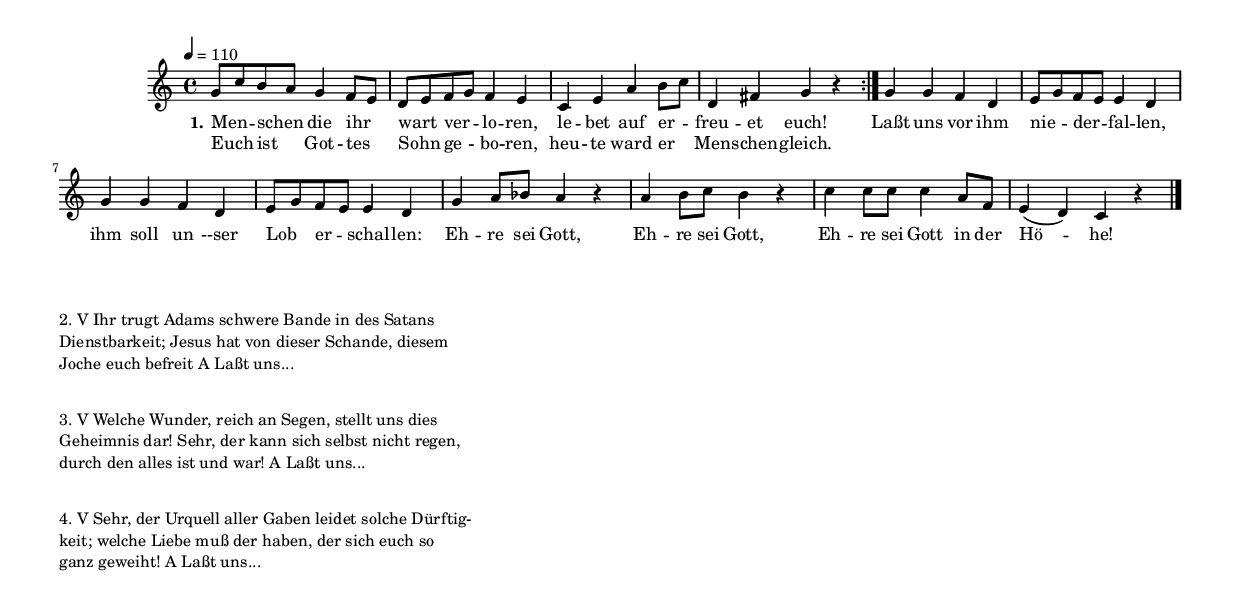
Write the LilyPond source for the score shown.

\version "2.24.3"
\include "global.ly"
\paper {
  system-system-spacing =
    #'((basic-distance . 15) 
       (minimum-distance . 10)
       (padding . 2)
       (stretchability . 60)) % defaults: 12, 8, 1, 60
}

KeyandTime = {
  \time 4/4
  %Tonart
  \key c \major
  \tempo 4 = 110
}

Melodie = \relative c'' { \set Staff.midiInstrument = #"choir aahs"
  \repeat volta 2 { g8 c h a g4 f8 e d e f g f4 e c e a h8 c d,4 fis g r4 }
  g g f d e8 g f e e4 d g g f d e8 g f e e4 d 
  g a8 b a4 r4 a h8 c h4 r4 c c8 c c4 a8 f e4( d) c r4
  \bar "|."
}

ersteStrophe = \lyricmode {
  \set stanza = "1."
  Men _ -- schen _ die ihr _ wart _ ver _ -- lo -- ren, le -- bet auf er _ -- freu -- et euch!
  Laßt uns vor ihm nie _ -- der _ -- fal -- len, ihm soll un --ser Lob _ er _ -- schal -- len:
  Eh -- re sei Gott, Eh -- re sei Gott, Eh -- re sei Gott in der Hö -- he!
}

ersteStropheWiederholung = \lyricmode {
  Euch _ ist _ Got -- tes _ Sohn _ ge _ -- bo -- ren, heu -- te ward er _ Men -- schen -- gleich.
}

zweiteStrophe = "2. V Ihr trugt Adams schwere Bande in des Satans

Dienstbarkeit; Jesus hat von dieser Schande, diesem

Joche euch befreit A Laßt uns..."

dritteStrophe = "3. V Welche Wunder, reich an Segen, stellt uns dies

Geheimnis dar! Sehr, der kann sich selbst nicht regen,

durch den alles ist und war! A Laßt uns..."

vierteStrophe = "4. V Sehr, der Urquell aller Gaben leidet solche Dürftig-

keit; welche Liebe muß der haben, der sich euch so

ganz geweiht! A Laßt uns..."

\bookpart {
  \score {
    \new ChoirStaff = "firstStaff"
    <<
      \new Voice = "Melodie" {
        \KeyandTime
        \Melodie
        \addlyrics { \ersteStrophe }
        \addlyrics { \ersteStropheWiederholung }
      }
    >>
    \layout{}
    \midi {}
  }
  \markup { 
    \column {
    \vspace #2
    \wordwrap-string \zweiteStrophe 
    \vspace #2
    \wordwrap-string \dritteStrophe 
    \vspace #2
    \wordwrap-string \vierteStrophe 
    }
  }

}  